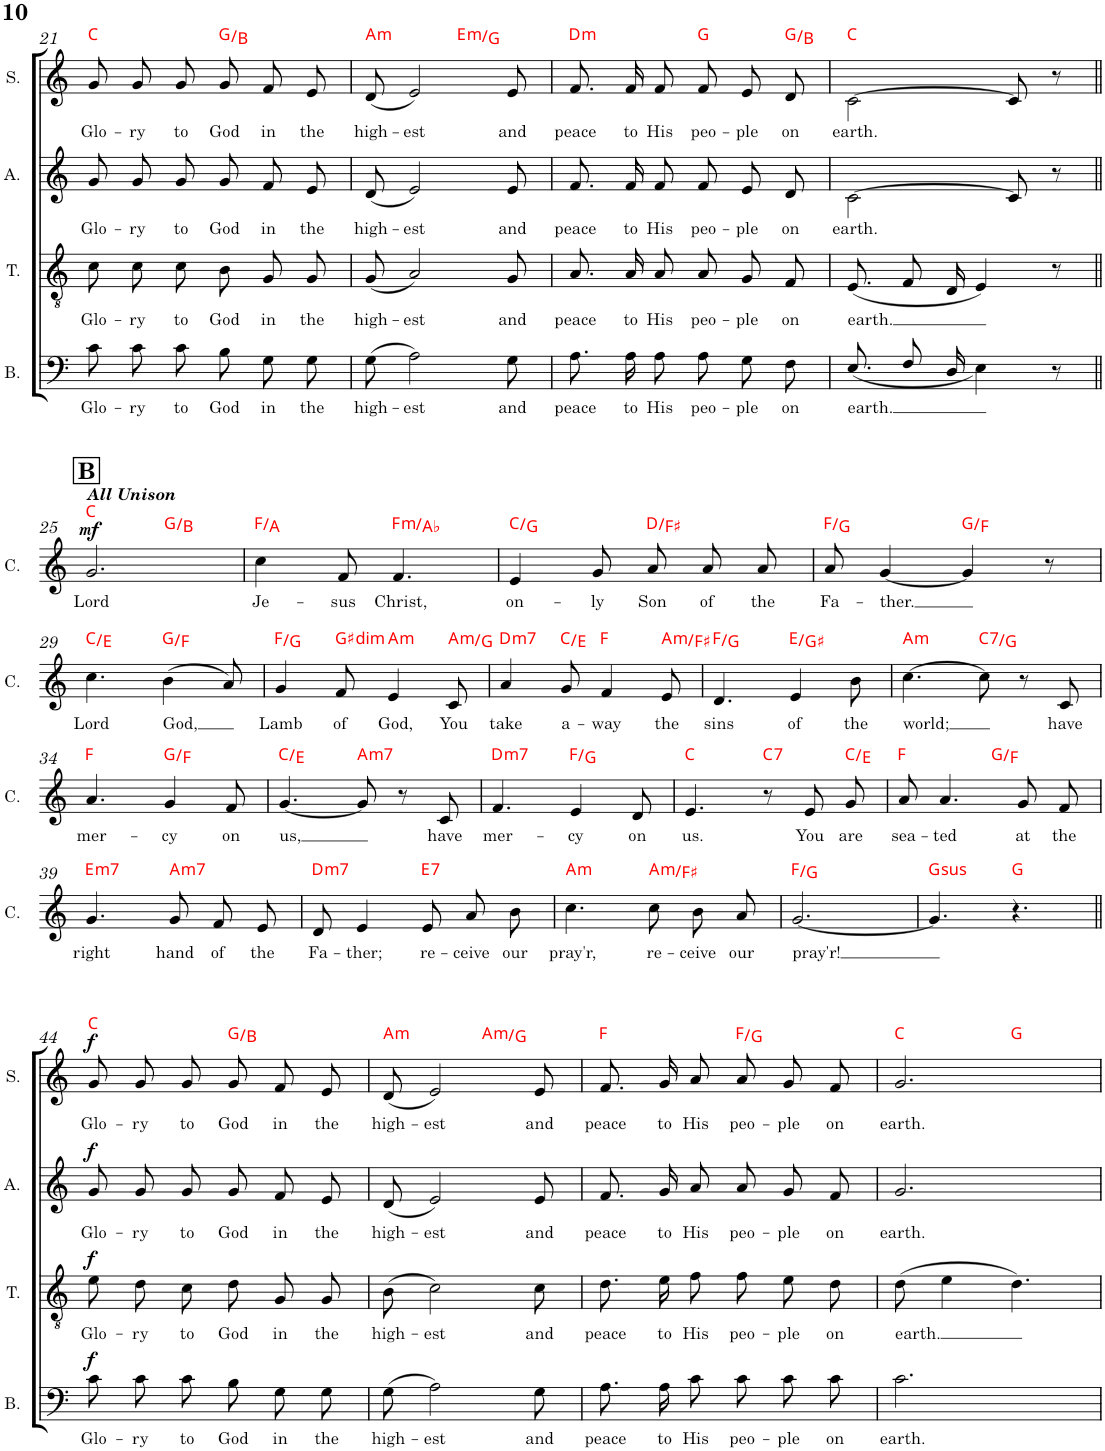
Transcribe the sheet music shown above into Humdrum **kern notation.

**kern	**text	**kern	**text	**kern	**text	**kern	**text	**dynam	**harte	**kern	**text	**dynam	**harte
*part2	*part2	*part2	*part2	*part2	*part2	*part2	*part2	*part2	*part2	*part1	*part1	*part1	*part1
*staff5	*staff5	*staff4	*staff4	*staff3	*staff3	*staff2	*staff2	*staff2/3/4/5	*	*staff1	*staff1	*staff1	*
*I"Soprano	*	*	*	*	*	*	*	*	*	*I"Cantor	*	*	*
*I'S.	*	*	*	*	*	*	*	*	*	*I'C.	*	*	*
!!LO:PB:g=z
*clefF4	*	*clefGv2	*	*clefG2	*	*clefG2	*	*	*	*clefG2	*	*	*
*k[]	*	*k[]	*	*k[]	*	*k[]	*	*	*	*k[]	*	*	*
*M6/8	*	*M6/8	*	*M6/8	*	*M6/8	*	*	*	*M6/8	*	*	*
=21	=21	=21	=21	=21	=21	=21	=21	=21	=21	=21	=21	=21	=21
!	!LO:LY:b	!	!LO:LY:b	!	!LO:LY:b	!	!LO:LY:b	!	!	!	!	!	!
8c\L	Glo-	8c\L	Glo-	8g/L	Glo-	8g/L	Glo-	.	C:maj	2.r	.	.	.
!	!LO:LY:b	!	!LO:LY:b	!	!LO:LY:b	!	!LO:LY:b	!	!	!	!	!	!
8c\	-ry	8c\	-ry	8g/	-ry	8g/	-ry	.	.	.	.	.	.
!	!LO:LY:b	!	!LO:LY:b	!	!LO:LY:b	!	!LO:LY:b	!	!	!	!	!	!
8c\J	to	8c\J	to	8g/J	to	8g/J	to	.	.	.	.	.	.
!	!LO:LY:b	!	!LO:LY:b	!	!LO:LY:b	!	!LO:LY:b	!	!	!	!	!	!
8B\L	God	8B/L	God	8g/L	God	8g/L	God	.	G:maj/3	.	.	.	.
!	!LO:LY:b	!	!LO:LY:b	!	!LO:LY:b	!	!LO:LY:b	!	!	!	!	!	!
8G\	in	8G/	in	8f/	in	8f/	in	.	.	.	.	.	.
!	!LO:LY:b	!	!LO:LY:b	!	!LO:LY:b	!	!LO:LY:b	!	!	!	!	!	!
8G\J	the	8G/J	the	8e/J	the	8e/J	the	.	.	.	.	.	.
=22	=22	=22	=22	=22	=22	=22	=22	=22	=22	=22	=22	=22	=22
!	!LO:LY:b	!	!LO:LY:b	!	!LO:LY:b	!	!LO:LY:b	!	!LO:H:kt=m	!	!	!	!
*	*	*	*	*	*	*^	*	*	*	*	*	*	*
(8G\	high-	(8G/	high-	(8d/	high-	(8d/	4.ryy	high-	.	A:min	2.r	.	.	.
!	!LO:LY:b	!	!LO:LY:b	!	!LO:LY:b	!	!	!LO:LY:b	!	!	!	!	!	!
2A\)	-est	2A/)	-est	2e/)	-est	2e/)	.	-est	.	.	.	.	.	.
!	!	!	!	!	!	!	!	!	!	!LO:H:kt=m	!	!	!	!
.	.	.	.	.	.	.	4.ryy	.	.	E:min/b3	.	.	.	.
!	!LO:LY:b	!	!LO:LY:b	!	!LO:LY:b	!	!	!LO:LY:b	!	!	!	!	!	!
8G\	and	8G/	and	8e/	and	8e/	.	and	.	.	.	.	.	.
=23	=23	=23	=23	=23	=23	=23	=23	=23	=23	=23	=23	=23	=23	=23
!	!LO:LY:b	!	!LO:LY:b	!	!LO:LY:b	!	!	!LO:LY:b	!	!LO:H:kt=m	!	!	!	!
*	*	*	*	*	*	*v	*v	*	*	*	*	*	*	*
8.A\L	peace	8.A/L	peace	8.f/L	peace	8.f/L	peace	.	D:min	2.r	.	.	.
!	!LO:LY:b	!	!LO:LY:b	!	!LO:LY:b	!	!LO:LY:b	!	!	!	!	!	!
16A\K	to	16A/K	to	16f/K	to	16f/K	to	.	.	.	.	.	.
!	!LO:LY:b	!	!LO:LY:b	!	!LO:LY:b	!	!LO:LY:b	!	!	!	!	!	!
8A\J	His	8A/J	His	8f/J	His	8f/J	His	.	.	.	.	.	.
!	!LO:LY:b	!	!LO:LY:b	!	!LO:LY:b	!	!LO:LY:b	!	!	!	!	!	!
8A\L	peo-	8A/L	peo-	8f/L	peo-	8f/L	peo-	.	G:maj	.	.	.	.
!	!LO:LY:b	!	!LO:LY:b	!	!LO:LY:b	!	!LO:LY:b	!	!	!	!	!	!
8G\	-ple	8G/	-ple	8e/	-ple	8e/J	-ple	.	.	.	.	.	.
!	!LO:LY:b	!	!LO:LY:b	!	!LO:LY:b	!	!LO:LY:b	!	!	!	!	!	!
8F\J	on	8F/J	on	8d/J	on	8d/	on	.	G:maj/3	.	.	.	.
=24	=24	=24	=24	=24	=24	=24	=24	=24	=24	=24	=24	=24	=24
!	!LO:LY:b	!	!LO:LY:b	!	!LO:LY:b	!	!LO:LY:b	!	!	!	!	!	!
(<8.E/L	earth.	(<8.E/L	earth.	[2c\	earth.	[2c\	earth.	.	C:maj	2.r	.	.	.
8F/	.	8F/	.	.	.	.	.	.	.	.	.	.	.
16D/Jk	.	16D/Jk	.	.	.	.	.	.	.	.	.	.	.
4E\)	.	4E/)	.	.	.	.	.	.	.	.	.	.	.
.	.	.	.	8c/]	.	8c/]	.	.	.	.	.	.	.
8r	.	8r	.	8r	.	8r	.	.	.	.	.	.	.
!!LO:LB:g=z
!!LO:REH:place=s1:a:B:cj:fs=14:t=B
!!LO:REH:place=s2:a:B:cj:fs=14:t=B
=25||	=25||	=25||	=25||	=25||	=25||	=25||	=25||	=25||	=25||	=25||	=25||	=25||	=25||
!	!	!	!	!	!	!	!	!	!	!LO:TX:a:Bi:t=All Unison	!	!	!
!	!	!	!	!	!	!	!	!	!	!	!LO:LY:b	!LO:DY:a	!
*	*	*	*	*	*	*	*	*	*	*^	*	*	*
2.r	.	2.r	.	2.r	.	2.r	.	.	.	2.g/	4.ryy	Lord	mf	C:maj
.	.	.	.	.	.	.	.	.	.	.	4.ryy	.	.	G:maj/3
=26	=26	=26	=26	=26	=26	=26	=26	=26	=26	=26	=26	=26	=26	=26
!	!	!	!	!	!	!	!	!	!	!	!	!LO:LY:b	!	!
*	*	*	*	*	*	*	*	*	*	*v	*v	*	*	*
2.r	.	2.r	.	2.r	.	2.r	.	.	.	4cc\	Je-	.	F:maj/3
!	!	!	!	!	!	!	!	!	!	!	!LO:LY:b	!	!
.	.	.	.	.	.	.	.	.	.	8f/	-sus	.	.
!	!	!	!	!	!	!	!	!	!	!	!LO:LY:b	!	!LO:H:kt=m
.	.	.	.	.	.	.	.	.	.	4.f/	Christ,	.	F:min/b3
=27	=27	=27	=27	=27	=27	=27	=27	=27	=27	=27	=27	=27	=27
!	!	!	!	!	!	!	!	!	!	!	!LO:LY:b	!	!
2.r	.	2.r	.	2.r	.	2.r	.	.	.	4e/	on-	.	C:maj/5
!	!	!	!	!	!	!	!	!	!	!	!LO:LY:b	!	!
.	.	.	.	.	.	.	.	.	.	8g/	-ly	.	.
!	!	!	!	!	!	!	!	!	!	!	!LO:LY:b	!	!
.	.	.	.	.	.	.	.	.	.	8a/L	Son	.	D:maj/3
!	!	!	!	!	!	!	!	!	!	!	!LO:LY:b	!	!
.	.	.	.	.	.	.	.	.	.	8a/	of	.	.
!	!	!	!	!	!	!	!	!	!	!	!LO:LY:b	!	!
.	.	.	.	.	.	.	.	.	.	8a/J	the	.	.
=28	=28	=28	=28	=28	=28	=28	=28	=28	=28	=28	=28	=28	=28
!	!	!	!	!	!	!	!	!	!	!	!LO:LY:b	!	!
2.r	.	2.r	.	2.r	.	2.r	.	.	.	8a/	Fa-	.	F:maj/2
!	!	!	!	!	!	!	!	!	!	!	!LO:LY:b	!	!
.	.	.	.	.	.	.	.	.	.	[4g/	-ther.	.	.
.	.	.	.	.	.	.	.	.	.	4g/]	.	.	G:maj/b7
.	.	.	.	.	.	.	.	.	.	8r	.	.	.
!!LO:LB:g=z
=29	=29	=29	=29	=29	=29	=29	=29	=29	=29	=29	=29	=29	=29
!	!	!	!	!	!	!	!	!	!	!	!LO:LY:b	!	!
2.r	.	2.r	.	2.r	.	2.r	.	.	.	4.cc\	Lord	.	C:maj/3
!	!	!	!	!	!	!	!	!	!	!	!LO:LY:b	!	!
.	.	.	.	.	.	.	.	.	.	(4b\	God,	.	G:maj/b7
.	.	.	.	.	.	.	.	.	.	8a/)	.	.	.
=30	=30	=30	=30	=30	=30	=30	=30	=30	=30	=30	=30	=30	=30
!	!	!	!	!	!	!	!	!	!	!	!LO:LY:b	!	!
2.r	.	2.r	.	2.r	.	2.r	.	.	.	4g/	Lamb	.	F:maj/2
!	!	!	!	!	!	!	!	!	!	!	!LO:LY:b	!	!LO:H:kt=dim
.	.	.	.	.	.	.	.	.	.	8f/	of	.	G#:dim
!	!	!	!	!	!	!	!	!	!	!	!LO:LY:b	!	!LO:H:kt=m
.	.	.	.	.	.	.	.	.	.	4e/	God,	.	A:min
!	!	!	!	!	!	!	!	!	!	!	!LO:LY:b	!	!LO:H:kt=m
.	.	.	.	.	.	.	.	.	.	8c/	You	.	A:min/b7
=31	=31	=31	=31	=31	=31	=31	=31	=31	=31	=31	=31	=31	=31
!	!	!	!	!	!	!	!	!	!	!	!LO:LY:b	!	!LO:H:kt=m7
2.r	.	2.r	.	2.r	.	2.r	.	.	.	4a/	take	.	D:min7
!	!	!	!	!	!	!	!	!	!	!	!LO:LY:b	!	!
.	.	.	.	.	.	.	.	.	.	8g/	a-	.	C:maj/3
!	!	!	!	!	!	!	!	!	!	!	!LO:LY:b	!	!
.	.	.	.	.	.	.	.	.	.	4f/	-way	.	F:maj
!	!	!	!	!	!	!	!	!	!	!	!LO:LY:b	!	!LO:H:kt=m
.	.	.	.	.	.	.	.	.	.	8e/	the	.	A:min/6
=32	=32	=32	=32	=32	=32	=32	=32	=32	=32	=32	=32	=32	=32
!	!	!	!	!	!	!	!	!	!	!	!LO:LY:b	!	!
2.r	.	2.r	.	2.r	.	2.r	.	.	.	4.d/	sins	.	F:maj/2
!	!	!	!	!	!	!	!	!	!	!	!LO:LY:b	!	!
.	.	.	.	.	.	.	.	.	.	4e/	of	.	E:maj/3
!	!	!	!	!	!	!	!	!	!	!	!LO:LY:b	!	!
.	.	.	.	.	.	.	.	.	.	8b\	the	.	.
=33	=33	=33	=33	=33	=33	=33	=33	=33	=33	=33	=33	=33	=33
!	!	!	!	!	!	!	!	!	!	!	!LO:LY:b	!	!LO:H:kt=m
2.r	.	2.r	.	2.r	.	2.r	.	.	.	[4.cc\	world;	.	A:min
!	!	!	!	!	!	!	!	!	!	!	!	!	!LO:H:kt=7
.	.	.	.	.	.	.	.	.	.	8cc\]	.	.	C:7/5
.	.	.	.	.	.	.	.	.	.	8r	.	.	.
!	!	!	!	!	!	!	!	!	!	!	!LO:LY:b	!	!
.	.	.	.	.	.	.	.	.	.	8c/	have	.	.
!!LO:LB:g=z
=34	=34	=34	=34	=34	=34	=34	=34	=34	=34	=34	=34	=34	=34
!	!	!	!	!	!	!	!	!	!	!	!LO:LY:b	!	!
2.r	.	2.r	.	2.r	.	2.r	.	.	.	4.a/	mer-	.	F:maj
!	!	!	!	!	!	!	!	!	!	!	!LO:LY:b	!	!
.	.	.	.	.	.	.	.	.	.	4g/	-cy	.	G:maj/b7
!	!	!	!	!	!	!	!	!	!	!	!LO:LY:b	!	!
.	.	.	.	.	.	.	.	.	.	8f/	on	.	.
=35	=35	=35	=35	=35	=35	=35	=35	=35	=35	=35	=35	=35	=35
!	!	!	!	!	!	!	!	!	!	!	!LO:LY:b	!	!
2.r	.	2.r	.	2.r	.	2.r	.	.	.	[4.g/	us,	.	C:maj/3
!	!	!	!	!	!	!	!	!	!	!	!	!	!LO:H:kt=m7
.	.	.	.	.	.	.	.	.	.	8g/]	.	.	A:min7
.	.	.	.	.	.	.	.	.	.	8r	.	.	.
!	!	!	!	!	!	!	!	!	!	!	!LO:LY:b	!	!
.	.	.	.	.	.	.	.	.	.	8c/	have	.	.
=36	=36	=36	=36	=36	=36	=36	=36	=36	=36	=36	=36	=36	=36
!	!	!	!	!	!	!	!	!	!	!	!LO:LY:b	!	!LO:H:kt=m7
2.r	.	2.r	.	2.r	.	2.r	.	.	.	4.f/	mer-	.	D:min7
!	!	!	!	!	!	!	!	!	!	!	!LO:LY:b	!	!
.	.	.	.	.	.	.	.	.	.	4e/	-cy	.	F:maj/2
!	!	!	!	!	!	!	!	!	!	!	!LO:LY:b	!	!
.	.	.	.	.	.	.	.	.	.	8d/	on	.	.
=37	=37	=37	=37	=37	=37	=37	=37	=37	=37	=37	=37	=37	=37
!	!	!	!	!	!	!	!	!	!	!	!LO:LY:b	!	!
2.r	.	2.r	.	2.r	.	2.r	.	.	.	4.e/	us.	.	C:maj
!	!	!	!	!	!	!	!	!	!	!	!	!	!LO:H:kt=7
.	.	.	.	.	.	.	.	.	.	8r	.	.	C:7
!	!	!	!	!	!	!	!	!	!	!	!LO:LY:b	!	!
.	.	.	.	.	.	.	.	.	.	8e/	You	.	.
!	!	!	!	!	!	!	!	!	!	!	!LO:LY:b	!	!
.	.	.	.	.	.	.	.	.	.	8g/	are	.	C:maj/3
=38	=38	=38	=38	=38	=38	=38	=38	=38	=38	=38	=38	=38	=38
!	!	!	!	!	!	!	!	!	!	!	!LO:LY:b	!	!
*	*	*	*	*	*	*	*	*	*	*^	*	*	*
2.r	.	2.r	.	2.r	.	2.r	.	.	.	8a/	4.ryy	sea-	.	F:maj
!	!	!	!	!	!	!	!	!	!	!	!	!LO:LY:b	!	!
.	.	.	.	.	.	.	.	.	.	4.a/	.	-ted	.	.
.	.	.	.	.	.	.	.	.	.	.	4.ryy	.	.	G:maj/b7
!	!	!	!	!	!	!	!	!	!	!	!	!LO:LY:b	!	!
.	.	.	.	.	.	.	.	.	.	8g/L	.	at	.	.
!	!	!	!	!	!	!	!	!	!	!	!	!LO:LY:b	!	!
.	.	.	.	.	.	.	.	.	.	8f/J	.	the	.	.
!!LO:LB:g=z
=39	=39	=39	=39	=39	=39	=39	=39	=39	=39	=39	=39	=39	=39	=39
!	!	!	!	!	!	!	!	!	!	!	!	!LO:LY:b	!	!LO:H:kt=m7
*	*	*	*	*	*	*	*	*	*	*v	*v	*	*	*
2.r	.	2.r	.	2.r	.	2.r	.	.	.	4.g/	right	.	E:min7
!	!	!	!	!	!	!	!	!	!	!	!LO:LY:b	!	!LO:H:kt=m7
.	.	.	.	.	.	.	.	.	.	8g/L	hand	.	A:min7
!	!	!	!	!	!	!	!	!	!	!	!LO:LY:b	!	!
.	.	.	.	.	.	.	.	.	.	8f/	of	.	.
!	!	!	!	!	!	!	!	!	!	!	!LO:LY:b	!	!
.	.	.	.	.	.	.	.	.	.	8e/J	the	.	.
=40	=40	=40	=40	=40	=40	=40	=40	=40	=40	=40	=40	=40	=40
!	!	!	!	!	!	!	!	!	!	!	!LO:LY:b	!	!LO:H:kt=m7
2.r	.	2.r	.	2.r	.	2.r	.	.	.	8d/	Fa-	.	D:min7
!	!	!	!	!	!	!	!	!	!	!	!LO:LY:b	!	!
.	.	.	.	.	.	.	.	.	.	4e/	-ther;	.	.
!	!	!	!	!	!	!	!	!	!	!	!LO:LY:b	!	!LO:H:kt=7
.	.	.	.	.	.	.	.	.	.	8e/L	re-	.	E:7
!	!	!	!	!	!	!	!	!	!	!	!LO:LY:b	!	!
.	.	.	.	.	.	.	.	.	.	8a/	-ceive	.	.
!	!	!	!	!	!	!	!	!	!	!	!LO:LY:b	!	!
.	.	.	.	.	.	.	.	.	.	8b/J	our	.	.
=41	=41	=41	=41	=41	=41	=41	=41	=41	=41	=41	=41	=41	=41
!	!	!	!	!	!	!	!	!	!	!	!LO:LY:b	!	!LO:H:kt=m
2.r	.	2.r	.	2.r	.	2.r	.	.	.	4.cc\	pray'r,	.	A:min
!	!	!	!	!	!	!	!	!	!	!	!LO:LY:b	!	!LO:H:kt=m
.	.	.	.	.	.	.	.	.	.	8cc\L	re-	.	A:min/6
!	!	!	!	!	!	!	!	!	!	!	!LO:LY:b	!	!
.	.	.	.	.	.	.	.	.	.	8b\	-ceive	.	.
!	!	!	!	!	!	!	!	!	!	!	!LO:LY:b	!	!
.	.	.	.	.	.	.	.	.	.	8a\J	our	.	.
=42	=42	=42	=42	=42	=42	=42	=42	=42	=42	=42	=42	=42	=42
!	!	!	!	!	!	!	!	!	!	!	!LO:LY:b	!	!
2.r	.	2.r	.	2.r	.	2.r	.	.	.	[2.g/	pray'r!	.	F:maj/2
=43	=43	=43	=43	=43	=43	=43	=43	=43	=43	=43	=43	=43	=43
!	!	!	!	!	!	!	!	!	!	!	!	!	!LO:H:kt=sus
2.r	.	2.r	.	2.r	.	2.r	.	.	.	4.g/]	.	.	G:sus4
.	.	.	.	.	.	.	.	.	.	4.r	.	.	G:maj
!!LO:LB:g=z
=44||	=44||	=44||	=44||	=44||	=44||	=44||	=44||	=44||	=44||	=44||	=44||	=44||	=44||
!	!LO:LY:b	!	!LO:LY:b	!	!LO:LY:b	!	!LO:LY:b	!LO:DY:a=4	!	!	!	!	!
!	!	!	!	!	!	!	!	!LO:DY:n=1:a=3	!	!	!	!	!
!	!	!	!	!	!	!	!	!LO:DY:n=2:a=2	!	!	!	!	!
!	!	!	!	!	!	!	!	!LO:DY:n=3:a	!	!	!	!	!
8c\L	Glo-	8e\L	Glo-	8g/L	Glo-	8g/L	Glo-	f f f f	C:maj	2.r	.	.	.
!	!LO:LY:b	!	!LO:LY:b	!	!LO:LY:b	!	!LO:LY:b	!	!	!	!	!	!
8c\	-ry	8d\	-ry	8g/	-ry	8g/	-ry	.	.	.	.	.	.
!	!LO:LY:b	!	!LO:LY:b	!	!LO:LY:b	!	!LO:LY:b	!	!	!	!	!	!
8c\J	to	8c\J	to	8g/J	to	8g/J	to	.	.	.	.	.	.
!	!LO:LY:b	!	!LO:LY:b	!	!LO:LY:b	!	!LO:LY:b	!	!	!	!	!	!
8B\L	God	8d\L	God	8g/L	God	8g/L	God	.	G:maj/3	.	.	.	.
!	!LO:LY:b	!	!LO:LY:b	!	!LO:LY:b	!	!LO:LY:b	!	!	!	!	!	!
8G\	in	8G\	in	8f/	in	8f/	in	.	.	.	.	.	.
!	!LO:LY:b	!	!LO:LY:b	!	!LO:LY:b	!	!LO:LY:b	!	!	!	!	!	!
8G\J	the	8G\J	the	8e/J	the	8e/J	the	.	.	.	.	.	.
=45	=45	=45	=45	=45	=45	=45	=45	=45	=45	=45	=45	=45	=45
!	!LO:LY:b	!	!LO:LY:b	!	!LO:LY:b	!	!LO:LY:b	!	!LO:H:kt=m	!	!	!	!
*	*	*	*	*	*	*^	*	*	*	*	*	*	*
(8G\	high-	(8B\	high-	(8d/	high-	(8d/	4.ryy	high-	.	A:min	2.r	.	.	.
!	!LO:LY:b	!	!LO:LY:b	!	!LO:LY:b	!	!	!LO:LY:b	!	!	!	!	!	!
2A\)	-est	2c\)	-est	2e/)	-est	2e/)	.	-est	.	.	.	.	.	.
!	!	!	!	!	!	!	!	!	!	!LO:H:kt=m	!	!	!	!
.	.	.	.	.	.	.	4.ryy	.	.	A:min/b7	.	.	.	.
!	!LO:LY:b	!	!LO:LY:b	!	!LO:LY:b	!	!	!LO:LY:b	!	!	!	!	!	!
8G\	and	8c\	and	8e/	and	8e/	.	and	.	.	.	.	.	.
=46	=46	=46	=46	=46	=46	=46	=46	=46	=46	=46	=46	=46	=46	=46
!	!LO:LY:b	!	!LO:LY:b	!	!LO:LY:b	!	!	!LO:LY:b	!	!	!	!	!	!
*	*	*	*	*	*	*v	*v	*	*	*	*	*	*	*
8.A\L	peace	8.d\L	peace	8.f/L	peace	8.f/L	peace	.	F:maj	2.r	.	.	.
!	!LO:LY:b	!	!LO:LY:b	!	!LO:LY:b	!	!LO:LY:b	!	!	!	!	!	!
16A\K	to	16e\K	to	16g/K	to	16g/K	to	.	.	.	.	.	.
!	!LO:LY:b	!	!LO:LY:b	!	!LO:LY:b	!	!LO:LY:b	!	!	!	!	!	!
8c\J	His	8f\J	His	8a/J	His	8a/J	His	.	.	.	.	.	.
!	!LO:LY:b	!	!LO:LY:b	!	!LO:LY:b	!	!LO:LY:b	!	!	!	!	!	!
8c\L	peo-	8f\L	peo-	8a/L	peo-	8a/L	peo-	.	F:maj/2	.	.	.	.
!	!LO:LY:b	!	!LO:LY:b	!	!LO:LY:b	!	!LO:LY:b	!	!	!	!	!	!
8c\	-ple	8e\	-ple	8g/	-ple	8g/	-ple	.	.	.	.	.	.
!	!LO:LY:b	!	!LO:LY:b	!	!LO:LY:b	!	!LO:LY:b	!	!	!	!	!	!
8c\J	on	8d\J	on	8f/J	on	8f/J	on	.	.	.	.	.	.
=47	=47	=47	=47	=47	=47	=47	=47	=47	=47	=47	=47	=47	=47
!	!LO:LY:b	!	!LO:LY:b	!	!LO:LY:b	!	!LO:LY:b	!	!	!	!	!	!
*	*	*	*	*	*	*^	*	*	*	*	*	*	*
2.c\	earth.	(8d\	earth.	2.g/	earth.	2.g/	4.ryy	earth.	.	C:maj	2.r	.	.	.
.	.	4e\	.	.	.	.	.	.	.	.	.	.	.	.
.	.	4.d\)	.	.	.	.	4.ryy	.	.	G:maj	.	.	.	.
*	*	*	*	*	*	*v	*v	*	*	*	*	*	*	*
=	=	=	=	=	=	=	=	=	=	=	=	=	=
*-	*-	*-	*-	*-	*-	*-	*-	*-	*-	*-	*-	*-	*-
